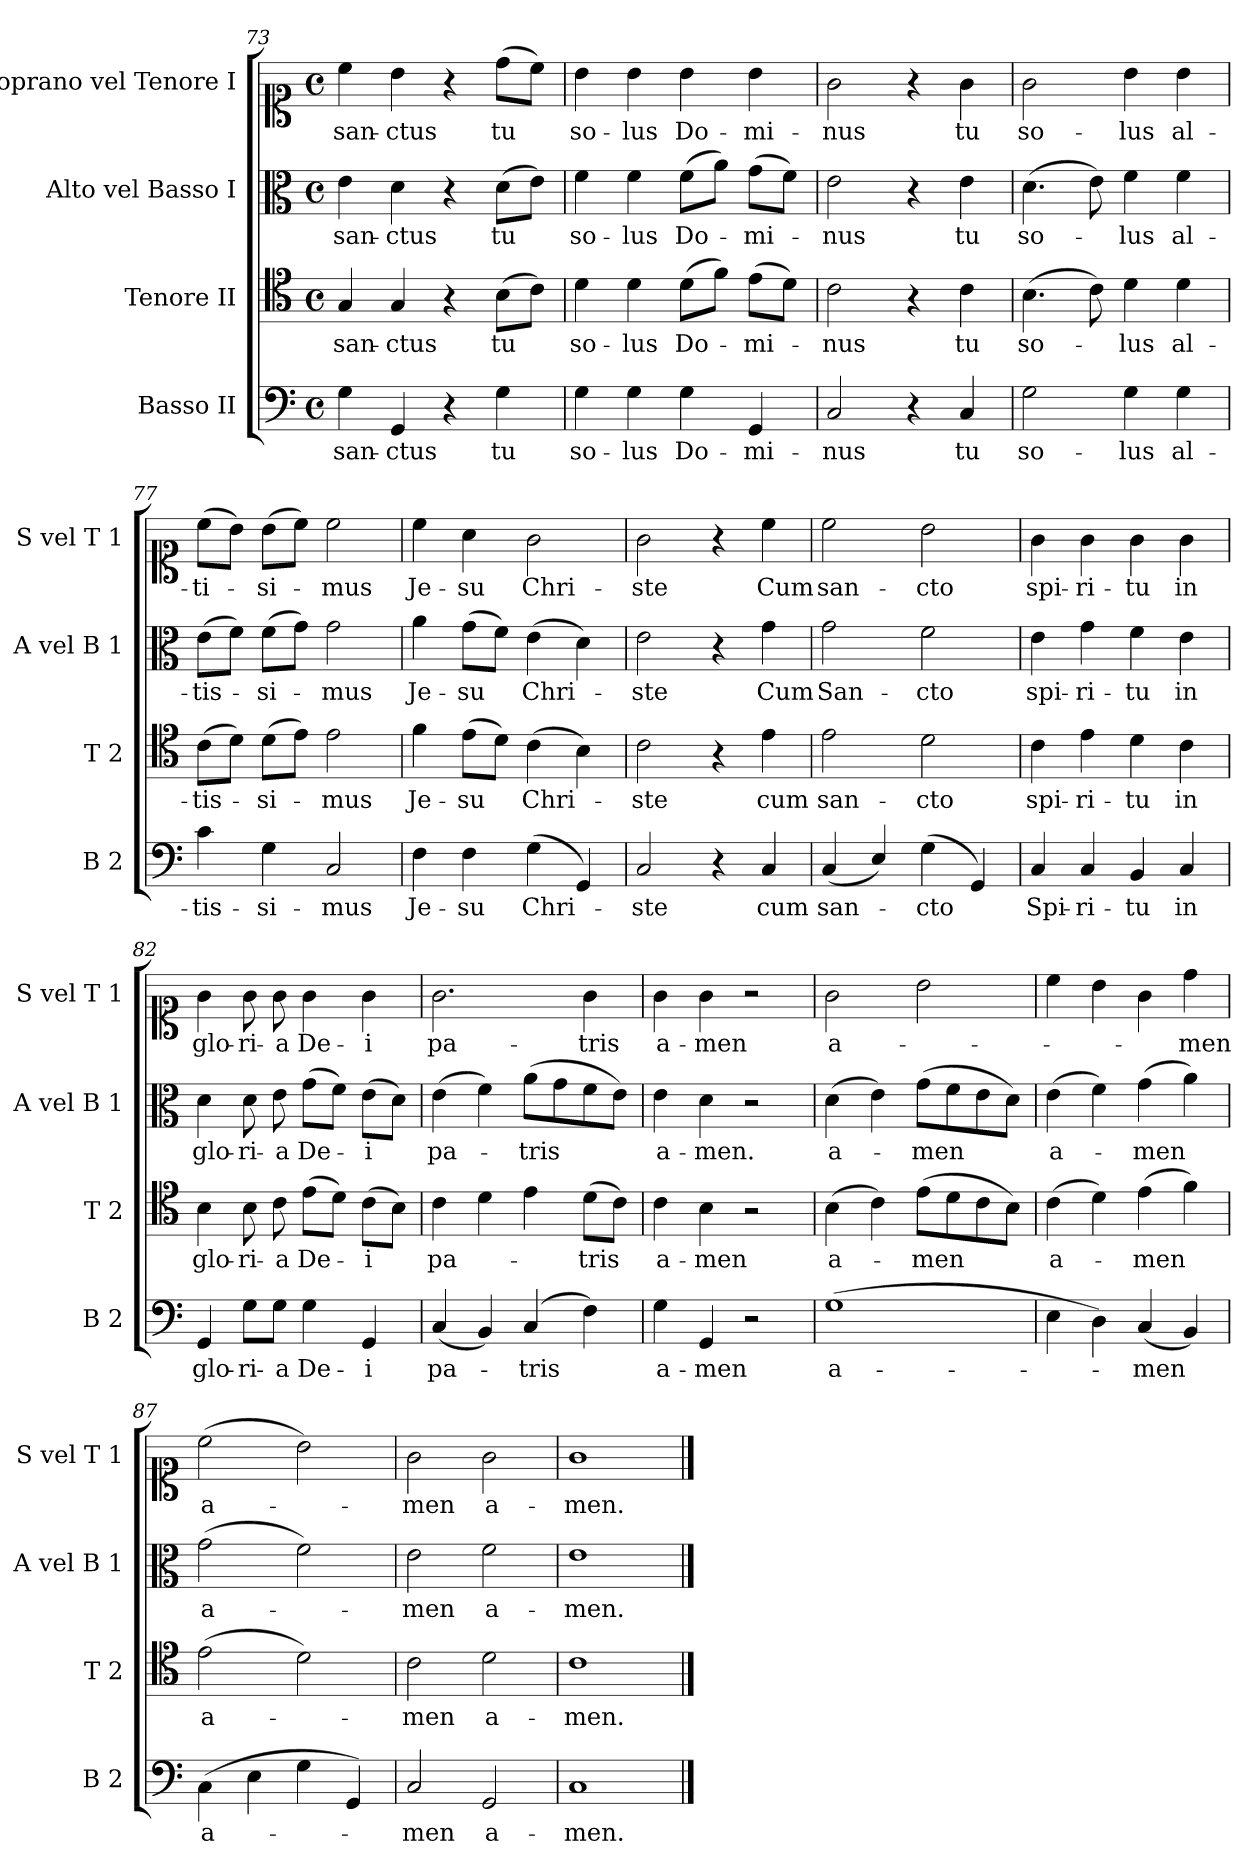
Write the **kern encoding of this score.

**kern	**text	**kern	**text	**kern	**text	**kern	**text
*part4	*part4	*part3	*part3	*part2	*part2	*part1	*part1
*staff4	*staff4	*staff3	*staff3	*staff2	*staff2	*staff1	*staff1
*I"Basso II	*	*I"Tenore II	*	*I"Alto vel Basso I	*	*I"Soprano vel Tenore I	*
*I'B 2	*	*I'T 2	*	*I'A vel B 1	*	*I'S vel T 1	*
*clefF4	*	*clefC4	*	*clefC3	*	*clefC1	*
*k[]	*	*k[]	*	*k[]	*	*k[]	*
*M4/4	*	*M4/4	*	*M4/4	*	*M4/4	*
*met(c)	*	*met(c)	*	*met(c)	*	*met(c)	*
=73	=73	=73	=73	=73	=73	=73	=73
4G\	san-	4G/	san-	4e\	san-	4cc\	san-
4GG/	-ctus	4G/	-ctus	4d\	-ctus	4b\	-ctus
4r	.	4r	.	4r	.	4r	.
4G\	tu	(8B\L	tu	(8d\L	tu	(8dd\L	tu
.	.	8c\J)	.	8e\J)	.	8cc\J)	.
=74	=74	=74	=74	=74	=74	=74	=74
4G\	so-	4d\	so-	4f\	so-	4b\	so-
4G\	-lus	4d\	-lus	4f\	-lus	4b\	-lus
4G\	Do-	(8d\L	Do-	(8f\L	Do-	4b\	Do-
.	.	8f\J)	.	8a\J)	.	.	.
4GG/	-mi-	(8e\L	-mi-	(8g\L	-mi-	4b\	-mi-
.	.	8d\J)	.	8f\J)	.	.	.
=75	=75	=75	=75	=75	=75	=75	=75
2C/	-nus	2c\	-nus	2e\	-nus	2g\	-nus
4r	.	4r	.	4r	.	4r	.
4C/	tu	4c\	tu	4e\	tu	4g\	tu
=76	=76	=76	=76	=76	=76	=76	=76
2G\	so-	(4.B\	so-	(4.d\	so-	2g\	so-
.	.	8c\)	.	8e\)	.	.	.
4G\	-lus	4d\	-lus	4f\	-lus	4b\	-lus
4G\	al-	4d\	al-	4f\	al-	4b\	al-
=77	=77	=77	=77	=77	=77	=77	=77
4c\	-tis-	(8c\L	-tis-	(8e\L	-tis-	(8cc\L	-ti-
.	.	8d\J)	.	8f\J)	.	8b\J)	.
4G\	-si-	(8d\L	-si-	(8f\L	-si-	(8b\L	-si-
.	.	8e\J)	.	8g\J)	.	8cc\J)	.
2C/	-mus	2e\	-mus	2g\	-mus	2cc\	-mus
=78	=78	=78	=78	=78	=78	=78	=78
4F\	Je-	4f\	Je-	4a\	Je-	4cc\	Je-
4F\	-su	(8e\L	-su	(8g\L	-su	4a\	-su
.	.	8d\J)	.	8f\J)	.	.	.
(4G\	Chri-	(4c\	Chri-	(4e\	Chri-	2g\	Chri-
4GG/)	.	4B\)	.	4d\)	.	.	.
=79	=79	=79	=79	=79	=79	=79	=79
2C/	-ste	2c\	-ste	2e\	-ste	2g\	-ste
4r	.	4r	.	4r	.	4r	.
4C/	cum	4e\	cum	4g\	Cum	4cc\	Cum
=80	=80	=80	=80	=80	=80	=80	=80
(4C/	san-	2e\	san-	2g\	San-	2cc\	san-
4E/)	.	.	.	.	.	.	.
(4G\	-cto	2d\	-cto	2f\	-cto	2b\	-cto
4GG/)	.	.	.	.	.	.	.
=81	=81	=81	=81	=81	=81	=81	=81
4C/	Spi-	4c\	spi-	4e\	spi-	4g\	spi-
4C/	-ri-	4e\	-ri-	4g\	-ri-	4g\	-ri-
4BB/	-tu	4d\	-tu	4f\	-tu	4g\	-tu
4C/	in	4c\	in	4e\	in	4g\	in
=82	=82	=82	=82	=82	=82	=82	=82
4GG/	glo-	4B\	glo-	4d\	glo-	4g\	glo-
8G\L	-ri-	8B\	-ri-	8d\	-ri-	8g\	-ri-
8G\J	-a	8c\	-a	8e\	-a	8g\	-a
4G\	De-	(8e\L	De-	(8g\L	De-	4g\	De-
.	.	8d\J)	.	8f\J)	.	.	.
4GG/	-i	(8c\L	-i	(8e\L	-i	4g\	-i
.	.	8B\J)	.	8d\J)	.	.	.
=83	=83	=83	=83	=83	=83	=83	=83
(>4C/	pa-	4c\	pa-	(4e\	pa-	2.g\	pa-
4BB/)	.	4d\	.	4f\)	.	.	.
(4C/	-tris	4e\	.	(8a\L	-tris	.	.
.	.	.	.	8g\	.	.	.
4F\)	.	(8d\L	-tris	8f\	.	4g\	-tris
.	.	8c\J)	.	8e\J)	.	.	.
=84	=84	=84	=84	=84	=84	=84	=84
4G\	a-	4c\	a-	4e\	a-	4g\	a-
4GG/	-men	4B\	-men	4d\	-men.	4g\	-men
2r	.	2r	.	2r	.	2r	.
=85	=85	=85	=85	=85	=85	=85	=85
(1G\	a-	(4B\	a-	(4d\	a-	2g\	a-
.	.	4c\)	.	4e\)	.	.	.
.	.	(8e\L	-men	(8g\L	-men	2b\	.
.	.	8d\	.	8f\	.	.	.
.	.	8c\	.	8e\	.	.	.
.	.	8B\J)	.	8d\J)	.	.	.
=86	=86	=86	=86	=86	=86	=86	=86
4E\	.	(4c\	a-	(4e\	a-	4cc\	.
4D\)	.	4d\)	.	4f\)	.	4b\	.
(4C/	-men	(4e\	-men	(4g\	-men	4g\	.
4BB/)	.	4f\)	.	4a\)	.	4dd\	-men
=87	=87	=87	=87	=87	=87	=87	=87
(4C\	a-	(2e\	a-	(2g\	a-	(2cc\	a-
4E\	.	.	.	.	.	.	.
4G\	.	2d\)	.	2f\)	.	2b\)	.
4GG/)	.	.	.	.	.	.	.
=88	=88	=88	=88	=88	=88	=88	=88
2C/	-men	2c\	-men	2e\	-men	2g\	-men
2GG/	a-	2d\	a-	2f\	a-	2g\	a-
=89	=89	=89	=89	=89	=89	=89	=89
1C/	-men.	1c\	-men.	1e\	-men.	1g\	-men.
==	==	==	==	==	==	==	==
*-	*-	*-	*-	*-	*-	*-	*-
